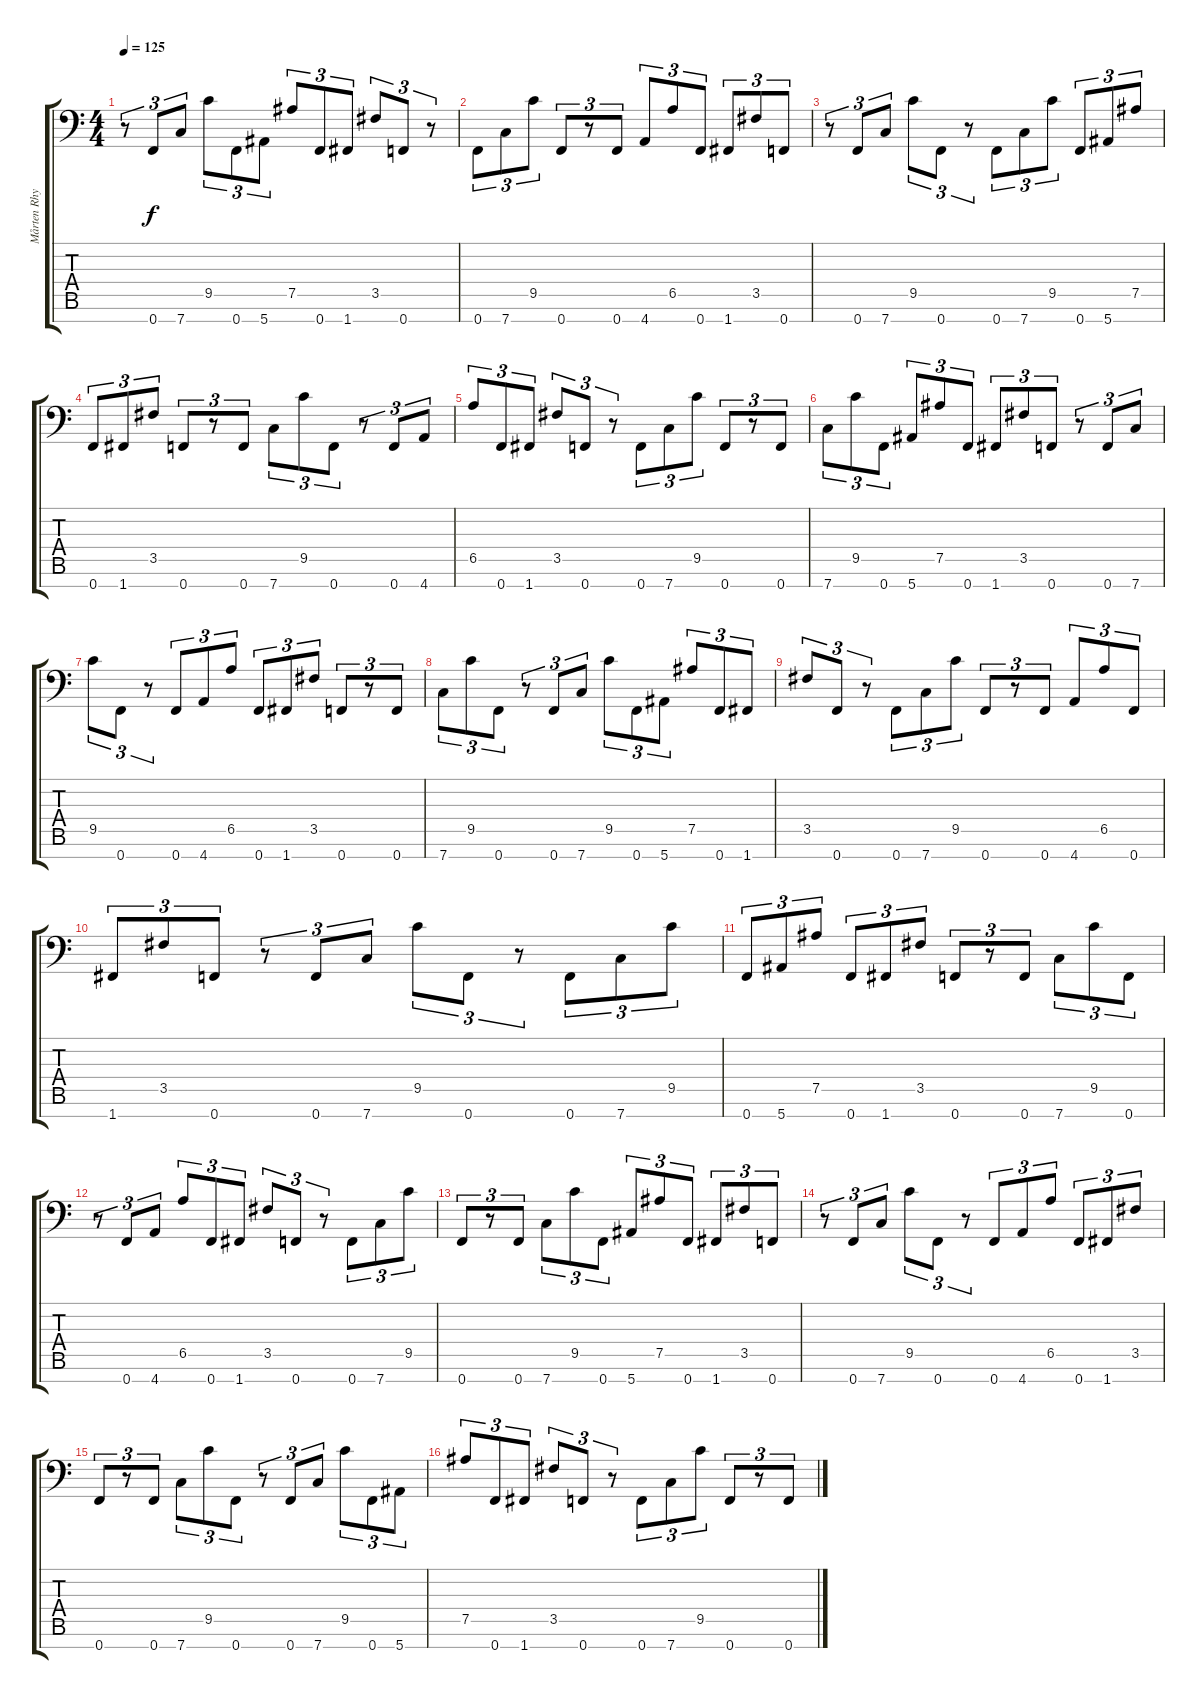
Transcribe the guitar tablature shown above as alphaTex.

\track ("Mårten Rhythm" "Mårten Rhy") {instrument distortionguitar}
\staff {score tabs}
\tuning (Bb3 Gb3 Db3 Ab2 Eb2 Bb1 F1) {hide}
\ts (4 4)
\tempo 125
\clef f4
\ks c
r.8{tu (3 2) dy f} 0.7.8{tu (3 2)} 7.7.8{tu (3 2)} 9.5.8{tu (3 2)} 0.7.8{tu (3 2)} 5.7.8{tu (3 2)} 7.5.8{tu (3 2)} 0.7.8{tu (3 2)} 1.7.8{tu (3 2)} 3.5.8{tu (3 2)} 0.7.8{tu (3 2)} r.8{tu (3 2)} |
0.7.8{tu (3 2)} 7.7.8{tu (3 2)} 9.5.8{tu (3 2)} 0.7.8{tu (3 2)} r.8{tu (3 2)} 0.7.8{tu (3 2)} 4.7.8{tu (3 2)} 6.5.8{tu (3 2)} 0.7.8{tu (3 2)} 1.7.8{tu (3 2)} 3.5.8{tu (3 2)} 0.7.8{tu (3 2)} |
r.8{tu (3 2)} 0.7.8{tu (3 2)} 7.7.8{tu (3 2)} 9.5.8{tu (3 2)} 0.7.8{tu (3 2)} r.8{tu (3 2)} 0.7.8{tu (3 2)} 7.7.8{tu (3 2)} 9.5.8{tu (3 2)} 0.7.8{tu (3 2)} 5.7.8{tu (3 2)} 7.5.8{tu (3 2)} |
0.7.8{tu (3 2)} 1.7.8{tu (3 2)} 3.5.8{tu (3 2)} 0.7.8{tu (3 2)} r.8{tu (3 2)} 0.7.8{tu (3 2)} 7.7.8{tu (3 2)} 9.5.8{tu (3 2)} 0.7.8{tu (3 2)} r.8{tu (3 2)} 0.7.8{tu (3 2)} 4.7.8{tu (3 2)} |
6.5.8{tu (3 2)} 0.7.8{tu (3 2)} 1.7.8{tu (3 2)} 3.5.8{tu (3 2)} 0.7.8{tu (3 2)} r.8{tu (3 2)} 0.7.8{tu (3 2)} 7.7.8{tu (3 2)} 9.5.8{tu (3 2)} 0.7.8{tu (3 2)} r.8{tu (3 2)} 0.7.8{tu (3 2)} |
7.7.8{tu (3 2)} 9.5.8{tu (3 2)} 0.7.8{tu (3 2)} 5.7.8{tu (3 2)} 7.5.8{tu (3 2)} 0.7.8{tu (3 2)} 1.7.8{tu (3 2)} 3.5.8{tu (3 2)} 0.7.8{tu (3 2)} r.8{tu (3 2)} 0.7.8{tu (3 2)} 7.7.8{tu (3 2)} |
9.5.8{tu (3 2)} 0.7.8{tu (3 2)} r.8{tu (3 2)} 0.7.8{tu (3 2)} 4.7.8{tu (3 2)} 6.5.8{tu (3 2)} 0.7.8{tu (3 2)} 1.7.8{tu (3 2)} 3.5.8{tu (3 2)} 0.7.8{tu (3 2)} r.8{tu (3 2)} 0.7.8{tu (3 2)} |
7.7.8{tu (3 2)} 9.5.8{tu (3 2)} 0.7.8{tu (3 2)} r.8{tu (3 2)} 0.7.8{tu (3 2)} 7.7.8{tu (3 2)} 9.5.8{tu (3 2)} 0.7.8{tu (3 2)} 5.7.8{tu (3 2)} 7.5.8{tu (3 2)} 0.7.8{tu (3 2)} 1.7.8{tu (3 2)} |
3.5.8{tu (3 2)} 0.7.8{tu (3 2)} r.8{tu (3 2)} 0.7.8{tu (3 2)} 7.7.8{tu (3 2)} 9.5.8{tu (3 2)} 0.7.8{tu (3 2)} r.8{tu (3 2)} 0.7.8{tu (3 2)} 4.7.8{tu (3 2)} 6.5.8{tu (3 2)} 0.7.8{tu (3 2)} |
1.7.8{tu (3 2)} 3.5.8{tu (3 2)} 0.7.8{tu (3 2)} r.8{tu (3 2)} 0.7.8{tu (3 2)} 7.7.8{tu (3 2)} 9.5.8{tu (3 2)} 0.7.8{tu (3 2)} r.8{tu (3 2)} 0.7.8{tu (3 2)} 7.7.8{tu (3 2)} 9.5.8{tu (3 2)} |
0.7.8{tu (3 2)} 5.7.8{tu (3 2)} 7.5.8{tu (3 2)} 0.7.8{tu (3 2)} 1.7.8{tu (3 2)} 3.5.8{tu (3 2)} 0.7.8{tu (3 2)} r.8{tu (3 2)} 0.7.8{tu (3 2)} 7.7.8{tu (3 2)} 9.5.8{tu (3 2)} 0.7.8{tu (3 2)} |
r.8{tu (3 2)} 0.7.8{tu (3 2)} 4.7.8{tu (3 2)} 6.5.8{tu (3 2)} 0.7.8{tu (3 2)} 1.7.8{tu (3 2)} 3.5.8{tu (3 2)} 0.7.8{tu (3 2)} r.8{tu (3 2)} 0.7.8{tu (3 2)} 7.7.8{tu (3 2)} 9.5.8{tu (3 2)} |
0.7.8{tu (3 2)} r.8{tu (3 2)} 0.7.8{tu (3 2)} 7.7.8{tu (3 2)} 9.5.8{tu (3 2)} 0.7.8{tu (3 2)} 5.7.8{tu (3 2)} 7.5.8{tu (3 2)} 0.7.8{tu (3 2)} 1.7.8{tu (3 2)} 3.5.8{tu (3 2)} 0.7.8{tu (3 2)} |
r.8{tu (3 2)} 0.7.8{tu (3 2)} 7.7.8{tu (3 2)} 9.5.8{tu (3 2)} 0.7.8{tu (3 2)} r.8{tu (3 2)} 0.7.8{tu (3 2)} 4.7.8{tu (3 2)} 6.5.8{tu (3 2)} 0.7.8{tu (3 2)} 1.7.8{tu (3 2)} 3.5.8{tu (3 2)} |
0.7.8{tu (3 2)} r.8{tu (3 2)} 0.7.8{tu (3 2)} 7.7.8{tu (3 2)} 9.5.8{tu (3 2)} 0.7.8{tu (3 2)} r.8{tu (3 2)} 0.7.8{tu (3 2)} 7.7.8{tu (3 2)} 9.5.8{tu (3 2)} 0.7.8{tu (3 2)} 5.7.8{tu (3 2)} |
7.5.8{tu (3 2)} 0.7.8{tu (3 2)} 1.7.8{tu (3 2)} 3.5.8{tu (3 2)} 0.7.8{tu (3 2)} r.8{tu (3 2)} 0.7.8{tu (3 2)} 7.7.8{tu (3 2)} 9.5.8{tu (3 2)} 0.7.8{tu (3 2)} r.8{tu (3 2)} 0.7.8{tu (3 2)}
